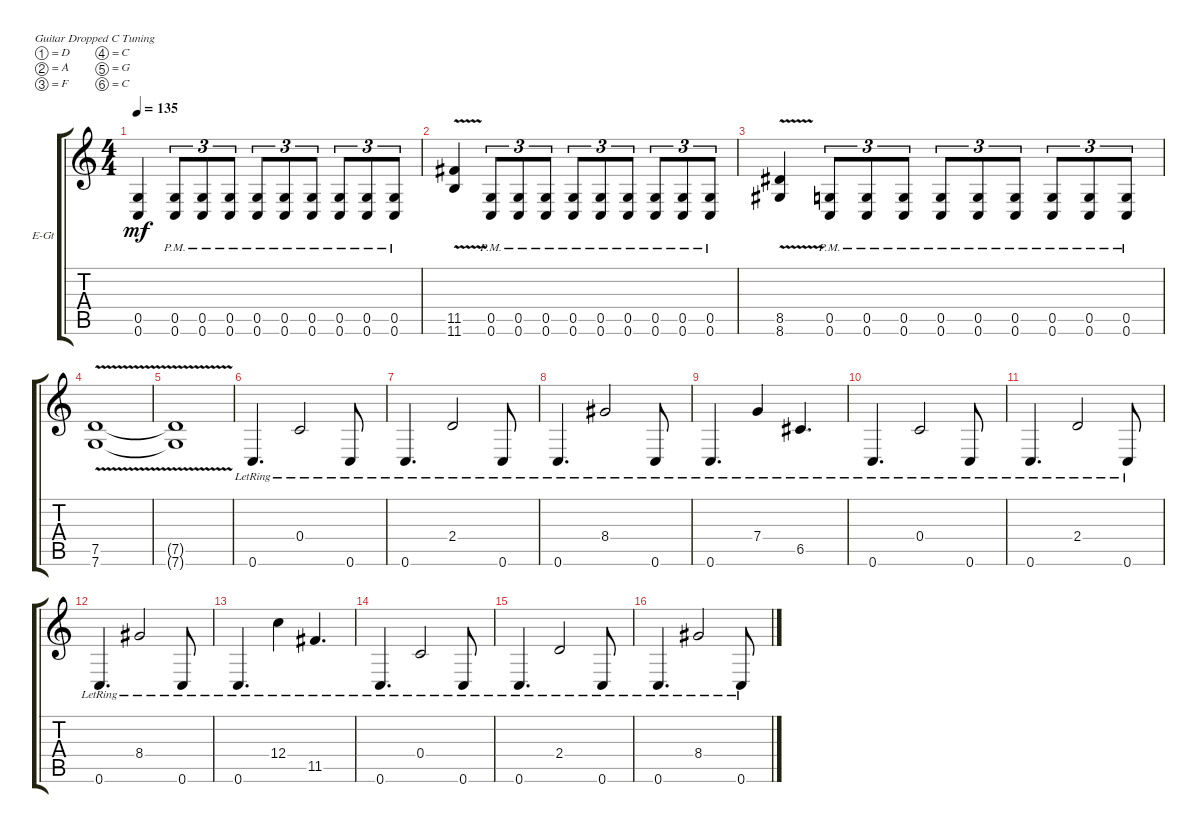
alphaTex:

\defaultSystemsLayout 4
\bracketExtendMode groupsimilarinstruments
\firstSystemTrackNameOrientation horizontal
\otherSystemsTrackNameOrientation horizontal
\track ("Electric Guitar" "E-Gt") {instrument distortionguitar}
\staff {score tabs}
\tuning (D4 A3 F3 C3 G2 C2)
\ts (4 4)
\tempo 135
\clef g2
\ks c
(0.5 0.6).4{dy mf} (0.6{pm} 0.5{pm}).8{tu (3 2)} (0.6{pm} 0.5{pm}).8{tu (3 2)} (0.6{pm} 0.5{pm}).8{tu (3 2)} (0.6{pm} 0.5{pm}).8{tu (3 2)} (0.6{pm} 0.5{pm}).8{tu (3 2)} (0.6{pm} 0.5{pm}).8{tu (3 2)} (0.6{pm} 0.5{pm}).8{tu (3 2)} (0.6{pm} 0.5{pm}).8{tu (3 2)} (0.6{pm} 0.5{pm}).8{tu (3 2)} |
(11.5{v} 11.6{v}).4 (0.6{pm} 0.5{pm}).8{tu (3 2)} (0.6{pm} 0.5{pm}).8{tu (3 2)} (0.6{pm} 0.5{pm}).8{tu (3 2)} (0.6{pm} 0.5{pm}).8{tu (3 2)} (0.6{pm} 0.5{pm}).8{tu (3 2)} (0.6{pm} 0.5{pm}).8{tu (3 2)} (0.6{pm} 0.5{pm}).8{tu (3 2)} (0.6{pm} 0.5{pm}).8{tu (3 2)} (0.6{pm} 0.5{pm}).8{tu (3 2)} |
(8.5{v} 8.6{v}).4 (0.6{pm} 0.5{pm}).8{tu (3 2)} (0.6{pm} 0.5{pm}).8{tu (3 2)} (0.6{pm} 0.5{pm}).8{tu (3 2)} (0.6{pm} 0.5{pm}).8{tu (3 2)} (0.6{pm} 0.5{pm}).8{tu (3 2)} (0.6{pm} 0.5{pm}).8{tu (3 2)} (0.6{pm} 0.5{pm}).8{tu (3 2)} (0.6{pm} 0.5{pm}).8{tu (3 2)} (0.6{pm} 0.5{pm}).8{tu (3 2)} |
(7.5{v} 7.6{v}).1 |
(7.6{v t} 7.5{v t}).1 |
0.6{lr}.4{d} 0.4{lr}.2 0.6{lr}.8 |
0.6{lr}.4{d} 2.4{lr}.2 0.6{lr}.8 |
0.6{lr}.4{d} 8.4{lr}.2 0.6{lr}.8 |
0.6{lr}.4{d} 7.4{lr}.4 6.5{lr}.4{d} |
0.6{lr}.4{d} 0.4{lr}.2 0.6{lr}.8 |
0.6{lr}.4{d} 2.4{lr}.2 0.6{lr}.8 |
0.6{lr}.4{d} 8.4{lr}.2 0.6{lr}.8 |
0.6{lr}.4{d} 12.4{lr}.4 11.5{lr}.4{d} |
0.6{lr}.4{d} 0.4{lr}.2 0.6{lr}.8 |
0.6{lr}.4{d} 2.4{lr}.2 0.6{lr}.8 |
0.6{lr}.4{d} 8.4{lr}.2 0.6{lr}.8
